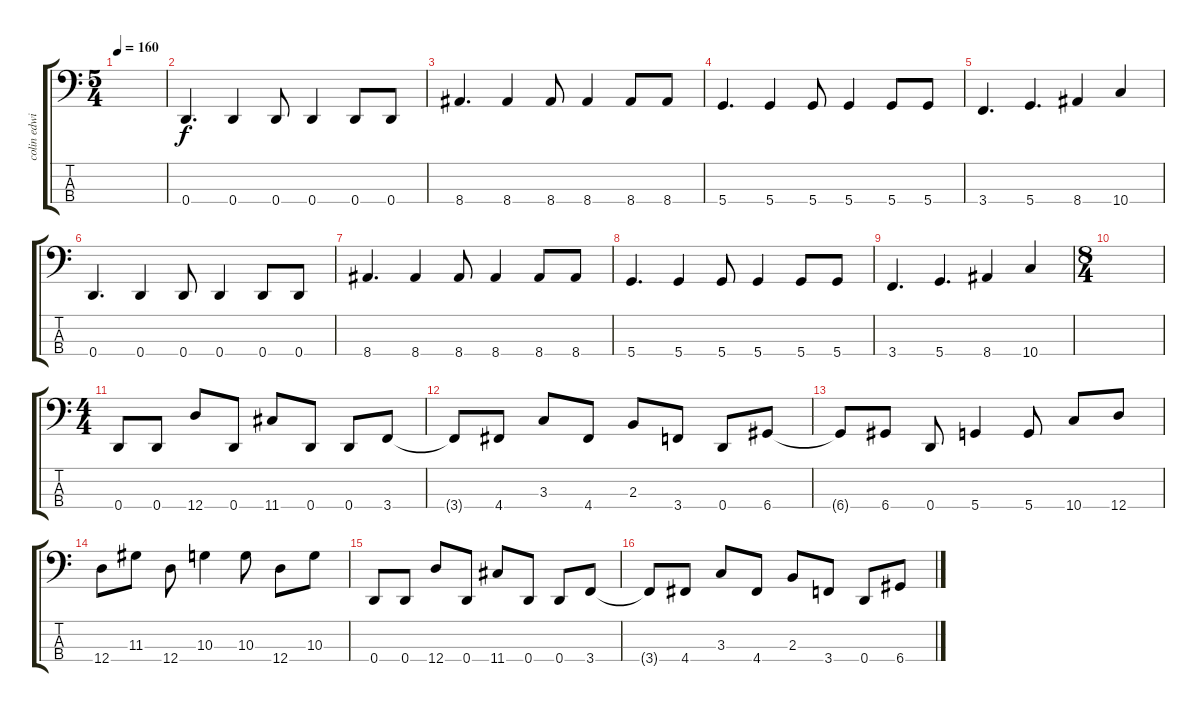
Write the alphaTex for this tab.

\track ("colin edwin ( bass )" "colin edwi") {instrument electricbassfinger}
\staff {score tabs}
\tuning (G2 D2 A1 D1) {hide}
\ts (5 4)
\tempo 160
\clef f4
\ks c
|
0.4.4{d} 0.4.4 0.4.8 0.4.4 0.4.8 0.4.8 |
8.4.4{d} 8.4.4 8.4.8 8.4.4 8.4.8 8.4.8 |
5.4.4{d} 5.4.4 5.4.8 5.4.4 5.4.8 5.4.8 |
3.4.4{d} 5.4.4{d} 8.4.4 10.4.4 |
0.4.4{d} 0.4.4 0.4.8 0.4.4 0.4.8 0.4.8 |
8.4.4{d} 8.4.4 8.4.8 8.4.4 8.4.8 8.4.8 |
5.4.4{d} 5.4.4 5.4.8 5.4.4 5.4.8 5.4.8 |
3.4.4{d} 5.4.4{d} 8.4.4 10.4.4 |
\ts (8 4)
|
\ts (4 4)
0.4.8 0.4.8 12.4.8 0.4.8 11.4.8 0.4.8 0.4.8 3.4.8 |
3.4{t}.8 4.4.8 3.3.8 4.4.8 2.3.8 3.4.8 0.4.8 6.4.8 |
6.4{t}.8 6.4.8 0.4.8 5.4.4 5.4.8 10.4.8 12.4.8 |
12.4.8 11.3.8 12.4.8 10.3.4 10.3.8 12.4.8 10.3.8 |
0.4.8 0.4.8 12.4.8 0.4.8 11.4.8 0.4.8 0.4.8 3.4.8 |
3.4{t}.8 4.4.8 3.3.8 4.4.8 2.3.8 3.4.8 0.4.8 6.4.8
